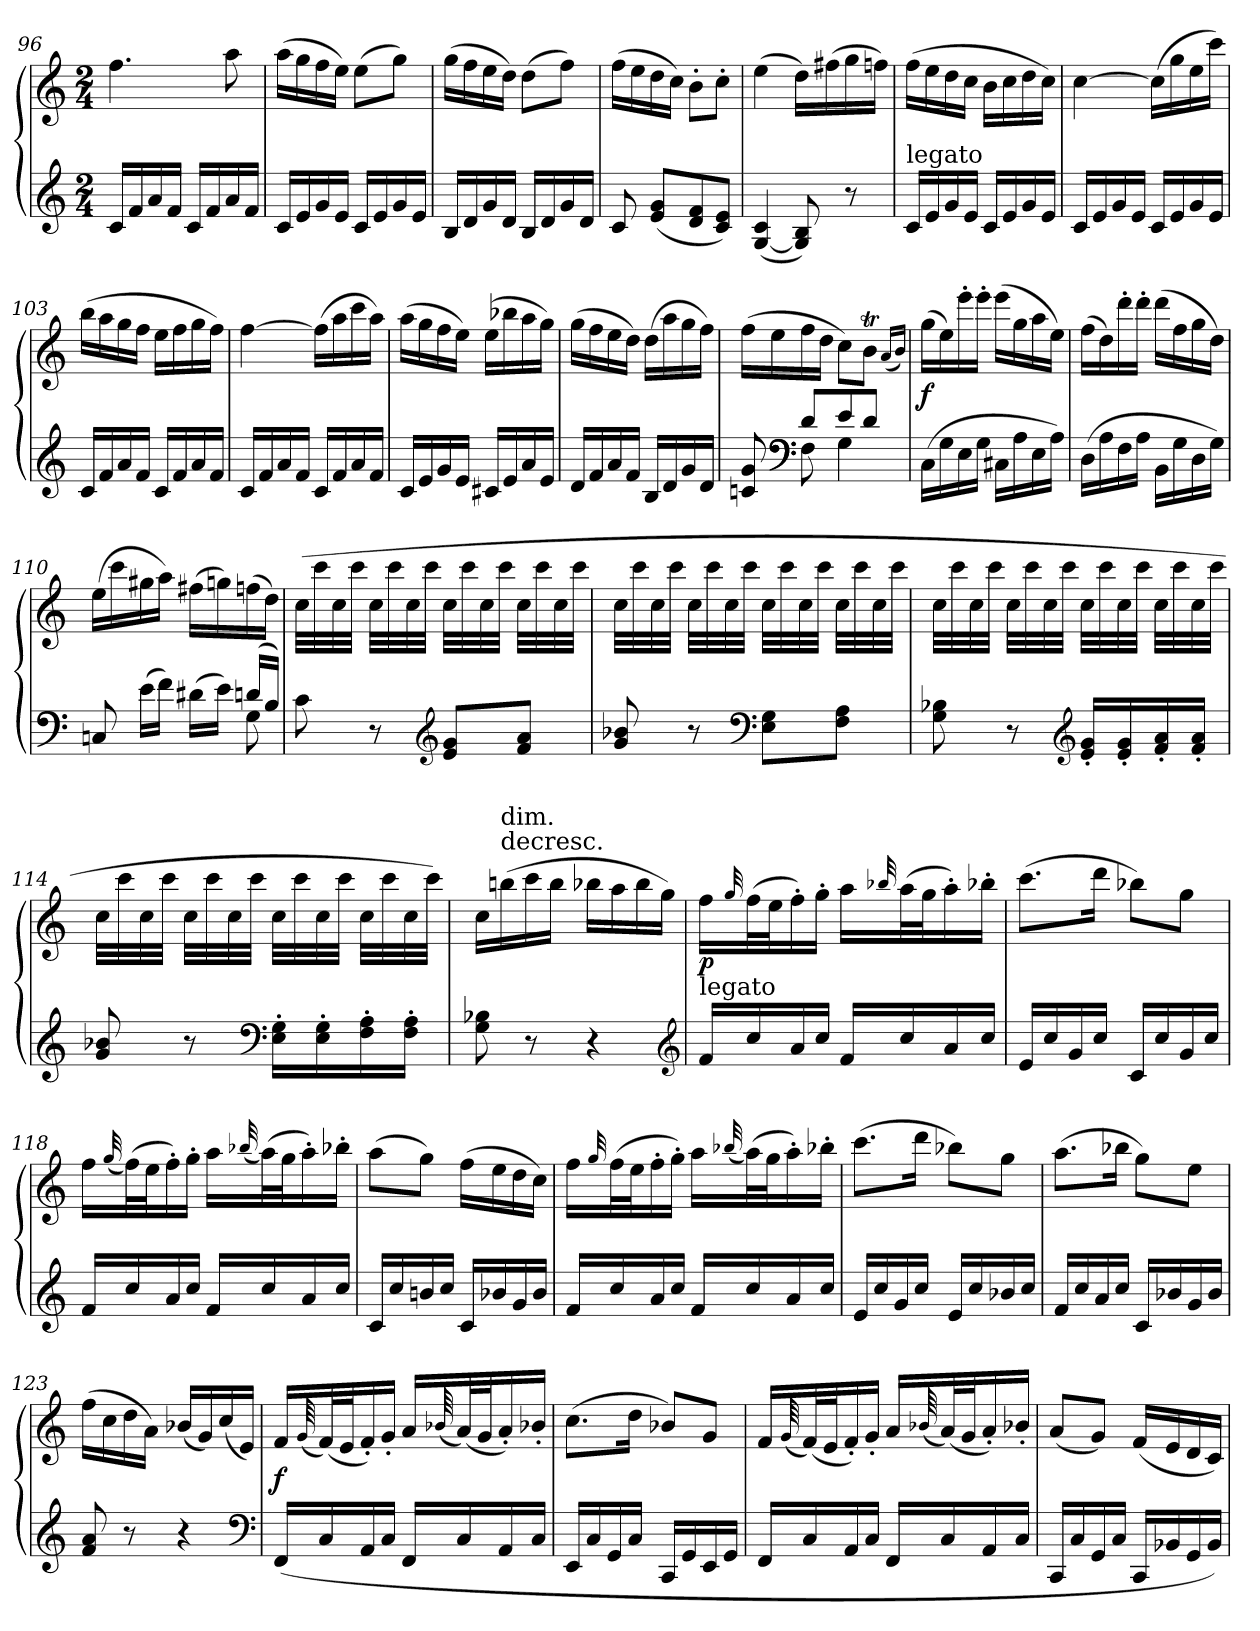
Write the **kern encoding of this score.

**kern	**kern	**dynam
*part1	*part1	*part1
*staff2	*staff1	*staff1/2
*clefG2	*clefG2	*
*k[]	*k[]	*
*M2/4	*M2/4	*
=96	=96	=96
16cLL	4.ff	.
16f	.	.
16a	.	.
16fJJ	.	.
16cLL	.	.
16f	.	.
16a	8aa	.
16fJJ	.	.
=97	=97	=97
16cLL	(16aaLL	.
16e	16gg	.
16g	16ff	.
16eJJ	16eeJJ)	.
16cLL	(8eeL	.
16e	.	.
16g	8ggJ)	.
16eJJ	.	.
=98	=98	=98
16BLL	(16ggLL	.
16d	16ff	.
16g	16ee	.
16dJJ	16ddJJ)	.
16BLL	(8ddL	.
16d	.	.
16g	8ffJ)	.
16dJJ	.	.
=99	=99	=99
8c	(16ffLL	.
.	16ee	.
(8e 8gL	16dd	.
.	16ccJJ)	.
8d 8f	8b'L	.
8c 8eJ)	8cc'J	.
=100	=100	=100
(>[4G 4c	(4ee	.
8G] 8B)	16ddLL)	.
.	(16ff#X	.
8r	16gg	.
.	16ffnJJ)	.
=101	=101	=101
!LO:TX:t=legato	!	!
16cLL	(16ffLL	.
16e	16ee	.
16g	16dd	.
16eJJ	16ccJJ	.
16cLL	16bLL	.
16e	16cc	.
16g	16dd	.
16eJJ	16ccJJ)	.
=102	=102	=102
16cLL	[4cc	.
16e	.	.
16g	.	.
16eJJ	.	.
16cLL	(16ccLL]	.
16e	16gg	.
16g	16ee	.
16eJJ	16cccJJ)	.
=103	=103	=103
16cLL	(16bbLL	.
16f	16aa	.
16a	16gg	.
16fJJ	16ffJJ	.
16cLL	16eeLL	.
16f	16ff	.
16a	16gg	.
16fJJ	16ffJJ)	.
=104	=104	=104
16cLL	[4ff	.
16f	.	.
16a	.	.
16fJJ	.	.
16cLL	(16ffLL]	.
16f	16aa	.
16a	16ccc	.
16fJJ	16aaJJ)	.
=105	=105	=105
16cLL	(16aaLL	.
16e	16gg	.
16g	16ff	.
16eJJ	16eeJJ)	.
16c#XLL	(16eeLL	.
16e	16bb-X	.
16a	16aa	.
16eJJ	16ggJJ)	.
=106	=106	=106
16dLL	(16ggLL	.
16f	16ff	.
16a	16ee	.
16fJJ	16ddJJ)	.
16BLL	(16ddLL	.
16d	16aa	.
16g	16gg	.
16dJJ	16ffJJ)	.
=107	=107	=107
*^	*	*
8cn 8g	8ryy	(16ffLL	.
.	.	16ee	.
*clefF4	*	*	*
8dL	8F	16ff	.
.	.	16ddJJ	.
8e	4G	8ccL)	.
8dJ	.	8btJ	.
*v	*v	*	*
.	(16qaLL	.
.	16qbJJ)	.
=108	=108	=108
(16CLL	(16ggLL	f
16G	16ee)	.
16E	16eee'	.
16GJJ	16eee'JJ	.
16C#XLL	(16eeeLL	.
16A	16gg	.
16E	16aa	.
16AJJ)	16eeJJ)	.
=109	=109	=109
(16DLL	(16ffLL	.
16A	16dd)	.
16F	16ddd'	.
16AJJ	16ddd'JJ	.
16BBLL	(16dddLL	.
16G	16ff	.
16D	16gg	.
16GJJ)	16ddJJ)	.
=110	=110	=110
*^	*	*
8Cn	8ryy	(16eeLL	.
.	.	16ccc	.
4ryy	(16eLL	16gg#X	.
.	16fJJ)	16aaJJ)	.
.	(16d#XLL	(16ff#XLL	.
.	16eJJ)	16ggn)	.
(16dnLL	8G	(16ffn	.
16BJJ)	.	16ddJJ)	.
*v	*v	*	*
=111	=111	=111
8c	(32ccLLL	.
.	32ccc	.
.	32cc	.
.	32cccJJJ	.
8r	32ccLLL	.
.	32ccc	.
.	32cc	.
.	32cccJJJ	.
*clefG2	*	*
8e 8gL	32ccLLL	.
.	32ccc	.
.	32cc	.
.	32cccJJJ	.
8f 8aJ	32ccLLL	.
.	32ccc	.
.	32cc	.
.	32cccJJJ	.
=112	=112	=112
8g 8b-X	32ccLLL	.
.	32ccc	.
.	32cc	.
.	32cccJJJ	.
8r	32ccLLL	.
.	32ccc	.
.	32cc	.
.	32cccJJJ	.
*clefF4	*	*
8E 8GL	32ccLLL	.
.	32ccc	.
.	32cc	.
.	32cccJJJ	.
8F 8AJ	32ccLLL	.
.	32ccc	.
.	32cc	.
.	32cccJJJ	.
=113	=113	=113
8G 8B-X	32ccLLL	.
.	32ccc	.
.	32cc	.
.	32cccJJJ	.
8r	32ccLLL	.
.	32ccc	.
.	32cc	.
.	32cccJJJ	.
*clefG2	*	*
16e' 16g'LL	32ccLLL	.
.	32ccc	.
16e' 16g'	32cc	.
.	32cccJJJ	.
16f' 16a'	32ccLLL	.
.	32ccc	.
16f' 16a'JJ	32cc	.
.	32cccJJJ	.
=114	=114	=114
8g 8b-X	32ccLLL	.
.	32ccc	.
.	32cc	.
.	32cccJJJ	.
8r	32ccLLL	.
.	32ccc	.
.	32cc	.
.	32cccJJJ	.
*clefF4	*	*
16E' 16G'LL	32ccLLL	.
.	32ccc	.
16E' 16G'	32cc	.
.	32cccJJJ	.
16F' 16A'	32ccLLL	.
.	32ccc	.
16F' 16A'JJ	32cc	.
.	32cccJJJ)	.
=115	=115	=115
8G 8B-X	16ccLL	.
!	!LO:TX:t=decresc.	!
!	!LO:TX:t=dim.	!
.	(16bbn	.
8r	16ccc	.
.	16bbJJ	.
4r	16bb-XLL	.
.	16aa	.
.	16bb-	.
.	16ggJJ)	.
*clefG2	*	*
=116	=116	=116
!LO:TX:t=legato	!	!
16fLL	16ffLL	p
.	32qqgg	.
16cc	(32ffL	.
.	32eeJ	.
16a	16ff')	.
16ccJJ	16gg'JJ	.
16fLL	16aaLL	.
.	32qqbb-X	.
16cc	(32aaL	.
.	32ggJ	.
16a	16aa')	.
16ccJJ	16bb-X'JJ	.
=117	=117	=117
16eLL	(8.cccL	.
16cc	.	.
16g	.	.
16ccJJ	16dddJk	.
16cLL	8bb-XL)	.
16cc	.	.
16g	8ggJ	.
16ccJJ	.	.
=118	=118	=118
16fLL	16ffLL	.
.	(32qqgg	.
16cc	(32ffL)	.
.	32eeJ	.
16a	16ff')	.
16ccJJ	16gg'JJ	.
16fLL	16aaLL	.
.	(32qqbb-X	.
16cc	(32aaL)	.
.	32ggJ	.
16a	16aa')	.
16ccJJ	16bb-X'JJ	.
=119	=119	=119
16cLL	(8aaL	.
16cc	.	.
16bn	8ggJ)	.
16ccJJ	.	.
16cLL	(16ffLL	.
16b-X	16ee	.
16g	16dd	.
16b-JJ	16ccJJ)	.
=120	=120	=120
16fLL	16ffLL	.
.	32qqgg	.
16cc	(32ffL	.
.	32eeJ	.
16a	16ff'	.
16ccJJ	16gg'JJ)	.
16fLL	16aaLL	.
.	(32qqbb-X	.
16cc	(32aaL)	.
.	32ggJ	.
16a	16aa')	.
16ccJJ	16bb-X'JJ	.
=121	=121	=121
16eLL	(8.cccL	.
16cc	.	.
16g	.	.
16ccJJ	16dddJk	.
16eLL	8bb-XL)	.
16cc	.	.
16b-X	8ggJ	.
16ccJJ	.	.
=122	=122	=122
16fLL	(8.aaL	.
16cc	.	.
16a	.	.
16ccJJ	16bb-XJk	.
16cLL	8ggL)	.
16b-X	.	.
16g	8eeJ	.
16b-JJ	.	.
=123	=123	=123
8f 8a	(16ffLL	.
.	16cc	.
8r	16dd	.
.	16aJJ)	.
4r	(16b-XLL	.
.	16g)	.
.	(16cc	.
.	16eJJ)	.
*clefF4	*	*
=124	=124	=124
(16FFLL	16fLL	f
.	(64qqg	.
16C	(32fL)	.
.	32eJ	.
16AA	16f')	.
16CJJ	16g'JJ	.
16FFLL	16aLL	.
.	(64qqb-X	.
16C	(32aL)	.
.	32gJ	.
16AA	16a')	.
16CJJ	16b-X'JJ	.
=125	=125	=125
16EELL	(8.ccL	.
16C	.	.
16GG	.	.
16CJJ	16ddJk	.
16CCLL	8b-XL)	.
16GG	.	.
16EE	8gJ	.
16GGJJ	.	.
=126	=126	=126
16FFLL	16fLL	.
.	(64qqg	.
16C	(32fL)	.
.	32eJ	.
16AA	16f')	.
16CJJ	16g'JJ	.
16FFLL	16aLL	.
.	(64qqb-X	.
16C	(32aL)	.
.	32gJ	.
16AA	16a')	.
16CJJ	16b-X'JJ	.
=127	=127	=127
16CCLL	(8aL	.
16C	.	.
16GG	8gJ)	.
16CJJ	.	.
16CCLL	(16fLL	.
16BB-X	16e	.
16GG	16d	.
16BB-JJ)	16cJJ)	.
=	=	=
*-	*-	*-
